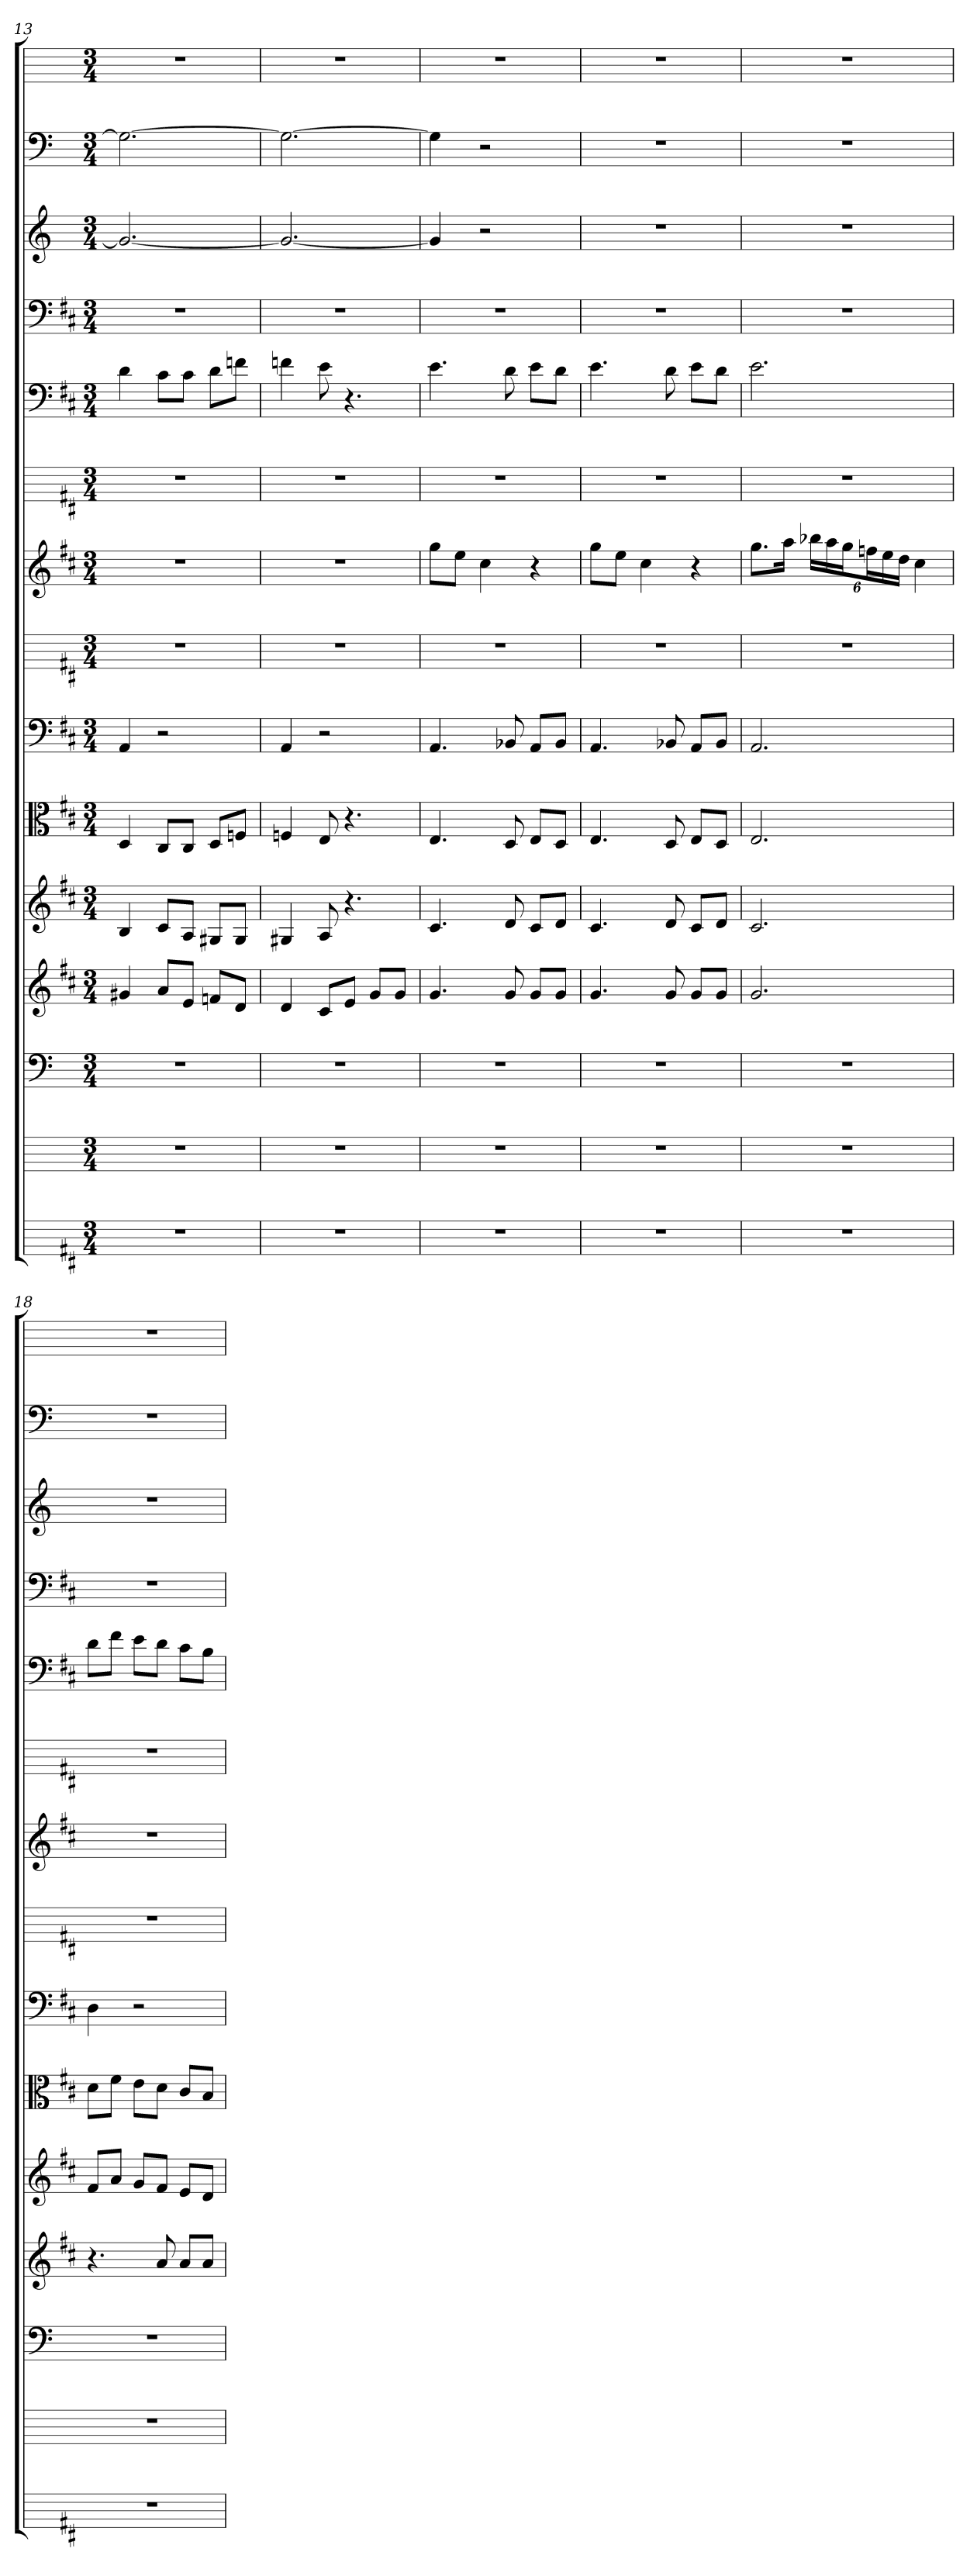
**kern	**kern	**kern	**kern	**kern	**kern	**kern	**kern	**kern	**kern	**kern	**kern	**kern	**kern	**kern
*part15	*part14	*part13	*part12	*part11	*part10	*part9	*part8	*part7	*part6	*part5	*part4	*part3	*part2	*part1
*staff15	*staff14	*staff13	*staff12	*staff11	*staff10	*staff9	*staff8	*staff7	*staff6	*staff5	*staff4	*staff3	*staff2	*staff1
*	*	*clefF4	*	*	*clefC3	*clefF4	*	*	*	*clefF4	*clefF4	*	*	*
*k[f#c#]	*k[]	*k[]	*k[f#c#]	*k[f#c#]	*k[f#c#]	*k[f#c#]	*k[f#c#]	*k[f#c#]	*k[f#c#]	*k[f#c#]	*k[f#c#]	*k[]	*k[]	*k[]
*M3/4	*M3/4	*M3/4	*M3/4	*M3/4	*M3/4	*M3/4	*M3/4	*M3/4	*M3/4	*M3/4	*M3/4	*M3/4	*M3/4	*M3/4
=13	=13	=13	=13	=13	=13	=13	=13	=13	=13	=13	=13	=13	=13	=13
2.r	2.r	2.r	4g#X	4B	4D	4AA	2.r	2.r	2.r	4d	2.r	2.g_	2.G_	2.r
.	.	.	8aL	8c#L	8C#/L	2r	.	.	.	8c#\L	.	.	.	.
.	.	.	8eJ	8AJ	8C#/J	.	.	.	.	8c#\J	.	.	.	.
.	.	.	8fnL	8G#XL	8D/L	.	.	.	.	8d\L	.	.	.	.
.	.	.	8dJ	8G#J	8Fn/J	.	.	.	.	8fn\J	.	.	.	.
=14	=14	=14	=14	=14	=14	=14	=14	=14	=14	=14	=14	=14	=14	=14
2.r	2.r	2.r	4d	4G#X	4Fn	4AA	2.r	2.r	2.r	4fn	2.r	2.g_	2.G_	2.r
.	.	.	8c#L	8A	8E	2r	.	.	.	8e	.	.	.	.
.	.	.	8eJ	4.r	4.r	.	.	.	.	4.r	.	.	.	.
.	.	.	8gL	.	.	.	.	.	.	.	.	.	.	.
.	.	.	8gJ	.	.	.	.	.	.	.	.	.	.	.
=15	=15	=15	=15	=15	=15	=15	=15	=15	=15	=15	=15	=15	=15	=15
2.r	2.r	2.r	4.g	4.c#	4.E	4.AA	2.r	8ggL	2.r	4.e	2.r	4g]	4G]	2.r
.	.	.	.	.	.	.	.	8eeJ	.	.	.	.	.	.
.	.	.	.	.	.	.	.	4cc#	.	.	.	2r	2r	.
.	.	.	8g	8d	8D	8BB-X	.	.	.	8d	.	.	.	.
.	.	.	8gL	8c#L	8E/L	8AA/L	.	4r	.	8e\L	.	.	.	.
.	.	.	8gJ	8dJ	8D/J	8BB-/J	.	.	.	8d\J	.	.	.	.
=16	=16	=16	=16	=16	=16	=16	=16	=16	=16	=16	=16	=16	=16	=16
2.r	2.r	2.r	4.g	4.c#	4.E	4.AA	2.r	8ggL	2.r	4.e	2.r	2.r	2.r	2.r
.	.	.	.	.	.	.	.	8eeJ	.	.	.	.	.	.
.	.	.	.	.	.	.	.	4cc#	.	.	.	.	.	.
.	.	.	8g	8d	8D	8BB-X	.	.	.	8d	.	.	.	.
.	.	.	8gL	8c#L	8E/L	8AA/L	.	4r	.	8e\L	.	.	.	.
.	.	.	8gJ	8dJ	8D/J	8BB-/J	.	.	.	8d\J	.	.	.	.
=17	=17	=17	=17	=17	=17	=17	=17	=17	=17	=17	=17	=17	=17	=17
2.r	2.r	2.r	2.g	2.c#	2.E	2.AA	2.r	8.ggL	2.r	2.e	2.r	2.r	2.r	2.r
.	.	.	.	.	.	.	.	16aaJk	.	.	.	.	.	.
.	.	.	.	.	.	.	.	24bb-XLL	.	.	.	.	.	.
.	.	.	.	.	.	.	.	24aa	.	.	.	.	.	.
.	.	.	.	.	.	.	.	24ggJ	.	.	.	.	.	.
.	.	.	.	.	.	.	.	24ffnL	.	.	.	.	.	.
.	.	.	.	.	.	.	.	24ee	.	.	.	.	.	.
.	.	.	.	.	.	.	.	24ddJJ	.	.	.	.	.	.
.	.	.	.	.	.	.	.	4cc#	.	.	.	.	.	.
=18	=18	=18	=18	=18	=18	=18	=18	=18	=18	=18	=18	=18	=18	=18
2.r	2.r	2.r	4.r	8f#L	8d\L	4D	2.r	2.r	2.r	8d\L	2.r	2.r	2.r	2.r
.	.	.	.	8aJ	8f#\J	.	.	.	.	8f#\J	.	.	.	.
.	.	.	.	8gL	8e\L	2r	.	.	.	8e\L	.	.	.	.
.	.	.	8a	8f#J	8d\J	.	.	.	.	8d\J	.	.	.	.
.	.	.	8aL	8eL	8c#/L	.	.	.	.	8c#\L	.	.	.	.
.	.	.	8aJ	8dJ	8B/J	.	.	.	.	8B\J	.	.	.	.
=	=	=	=	=	=	=	=	=	=	=	=	=	=	=
*-	*-	*-	*-	*-	*-	*-	*-	*-	*-	*-	*-	*-	*-	*-
